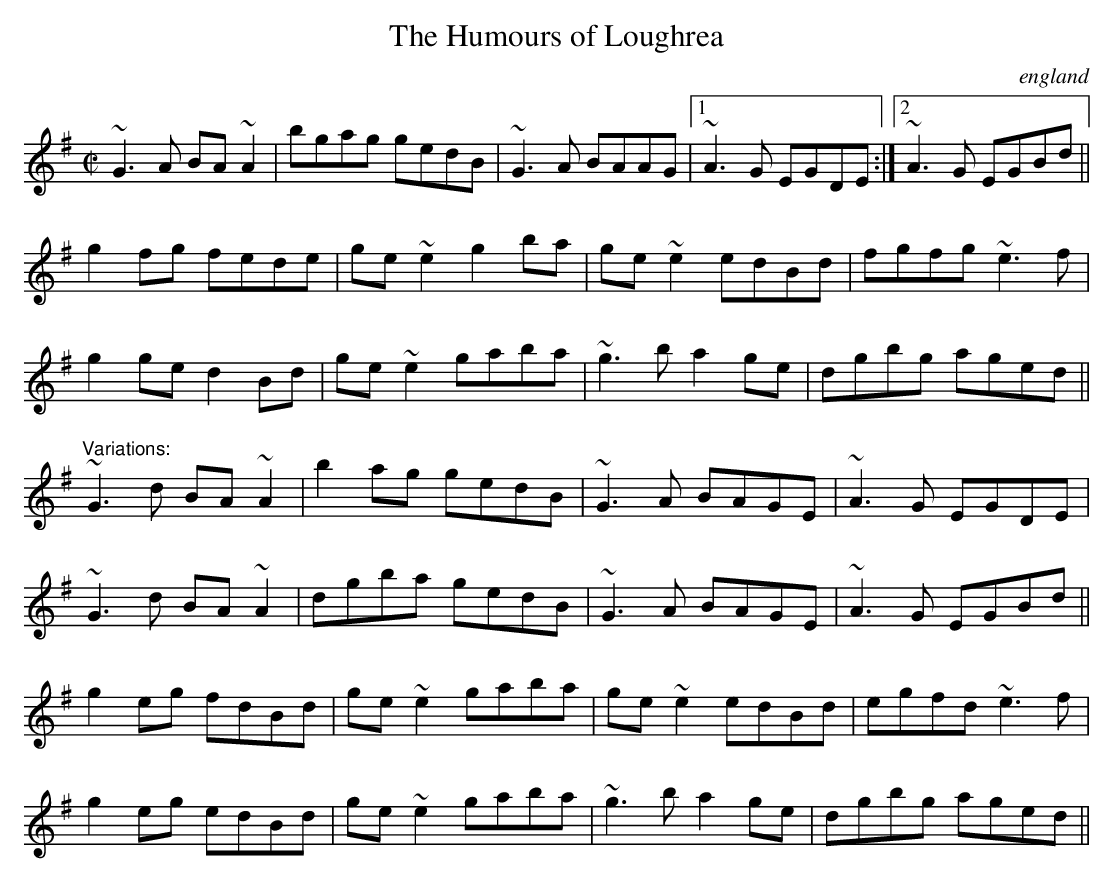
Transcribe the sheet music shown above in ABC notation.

X:1
T:Humours of Loughrea, The
O:england
M:C|
K:G
~G3A BA~A2|bgag gedB|~G3A BAAG|1 ~A3G EGDE:|2 ~A3G EGBd||
g2fg fede|ge~e2 g2ba|ge~e2 edBd|fgfg ~e3f|
g2ge d2Bd|ge~e2 gaba|~g3b a2ge|dgbg aged||
"Variations:"
~G3d BA~A2|b2ag gedB|~G3A BAGE|~A3G EGDE|
~G3d BA~A2|dgba gedB|~G3A BAGE|~A3G EGBd||
g2eg fdBd|ge~e2 gaba|ge~e2 edBd|egfd ~e3f|
g2eg edBd|ge~e2 gaba|~g3b a2ge|dgbg aged||
